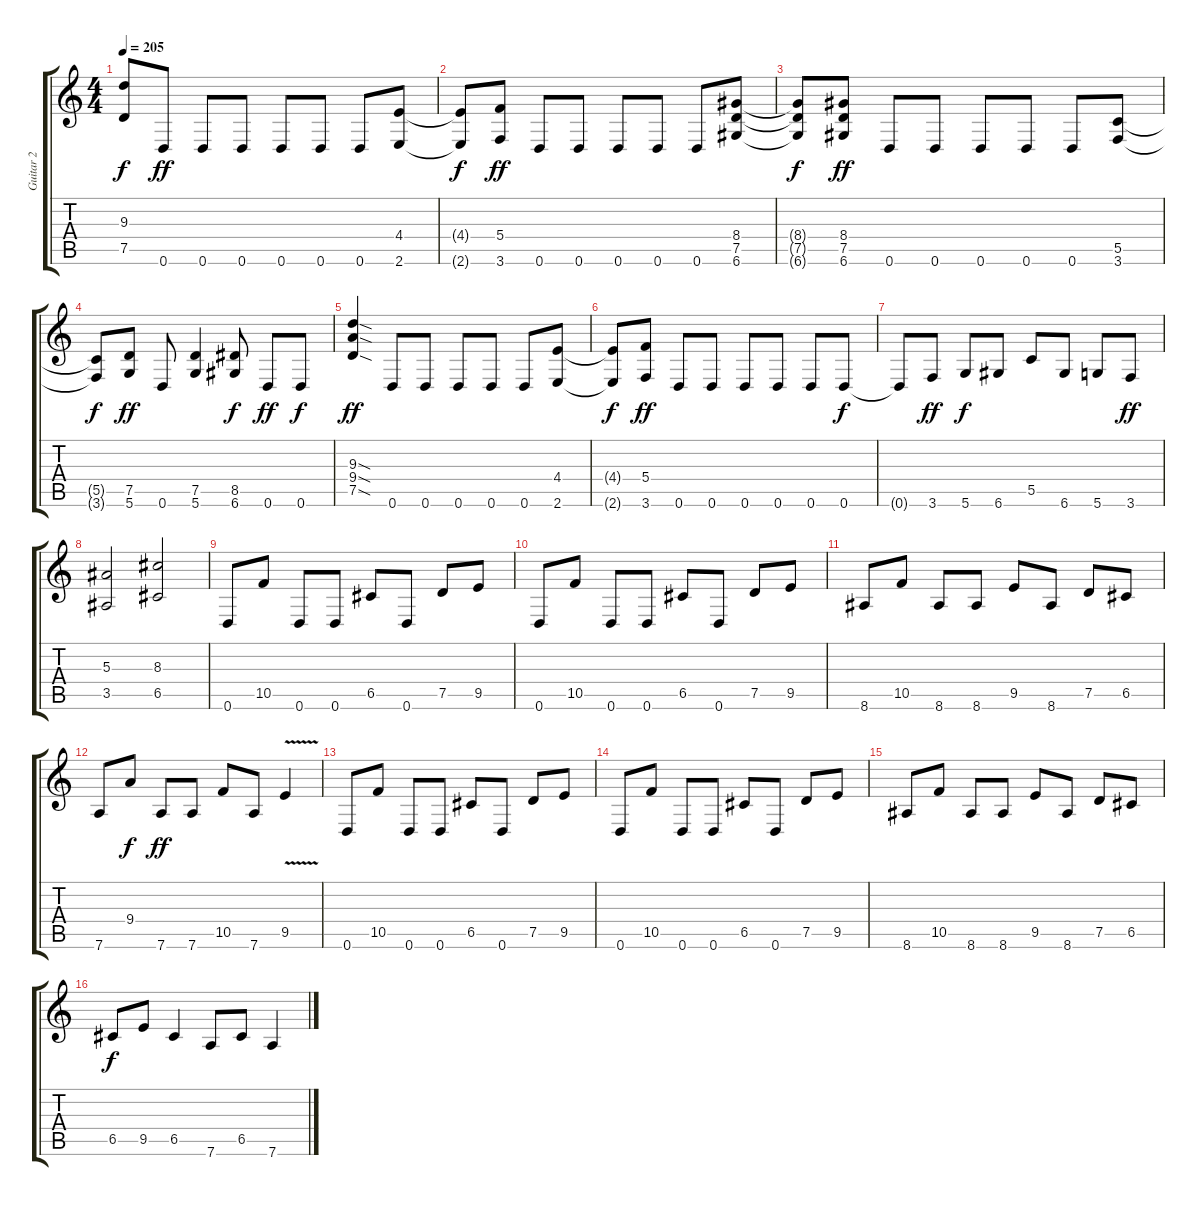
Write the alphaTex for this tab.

\track ("Guitar 2" "Guitar 2") {instrument distortionguitar}
\staff {score tabs}
\tuning (D4 A3 F3 C3 G2 D2) {hide}
\ts (4 4)
\tempo 205
\clef g2
\ks c
(9.3{t} 7.5{t}).8{dy f} 0.6.8{dy ff} 0.6.8 0.6.8 0.6.8 0.6.8 0.6.8 (4.4 2.6).8 |
(4.4{t} 2.6{t}).8{dy f} (5.4 3.6).8{dy ff} 0.6.8 0.6.8 0.6.8 0.6.8 0.6.8 (8.4 7.5 6.6).8 |
(8.4{t} 7.5{t} 6.6{t}).8{dy f} (8.4 7.5 6.6).8{dy ff} 0.6.8 0.6.8 0.6.8 0.6.8 0.6.8 (5.5 3.6).8 |
(5.5{t} 3.6{t}).8{dy f} (7.5 5.6).8{dy ff} 0.6.8 (7.5 5.6).4 (8.5 6.6).8{dy f} 0.6.8{dy ff} 0.6.8{dy f} |
(9.3{sod} 9.4{sod} 7.5{sod}).4{dy ff} 0.6.8 0.6.8 0.6.8 0.6.8 0.6.8 (4.4 2.6).8 |
(4.4{t} 2.6{t}).8{dy f} (5.4 3.6).8{dy ff} 0.6.8 0.6.8 0.6.8 0.6.8 0.6.8 0.6.8{dy f} |
0.6{t}.8 3.6.8{dy ff} 5.6.8{dy f} 6.6.8 5.5.8 6.6.8 5.6.8 3.6.8{dy ff} |
(5.3 3.5).2 (8.3 6.5).2 |
0.6.8 10.5.8 0.6.8 0.6.8 6.5.8 0.6.8 7.5.8 9.5.8 |
0.6.8 10.5.8 0.6.8 0.6.8 6.5.8 0.6.8 7.5.8 9.5.8 |
8.6.8 10.5.8 8.6.8 8.6.8 9.5.8 8.6.8 7.5.8 6.5.8 |
7.6.8 9.4.8{dy f} 7.6.8{dy ff} 7.6.8 10.5.8 7.6.8 9.5{v}.4 |
0.6.8 10.5.8 0.6.8 0.6.8 6.5.8 0.6.8 7.5.8 9.5.8 |
0.6.8 10.5.8 0.6.8 0.6.8 6.5.8 0.6.8 7.5.8 9.5.8 |
8.6.8 10.5.8 8.6.8 8.6.8 9.5.8 8.6.8 7.5.8 6.5.8 |
6.5.8{dy f} 9.5.8 6.5.4 7.6.8 6.5.8 7.6.4
